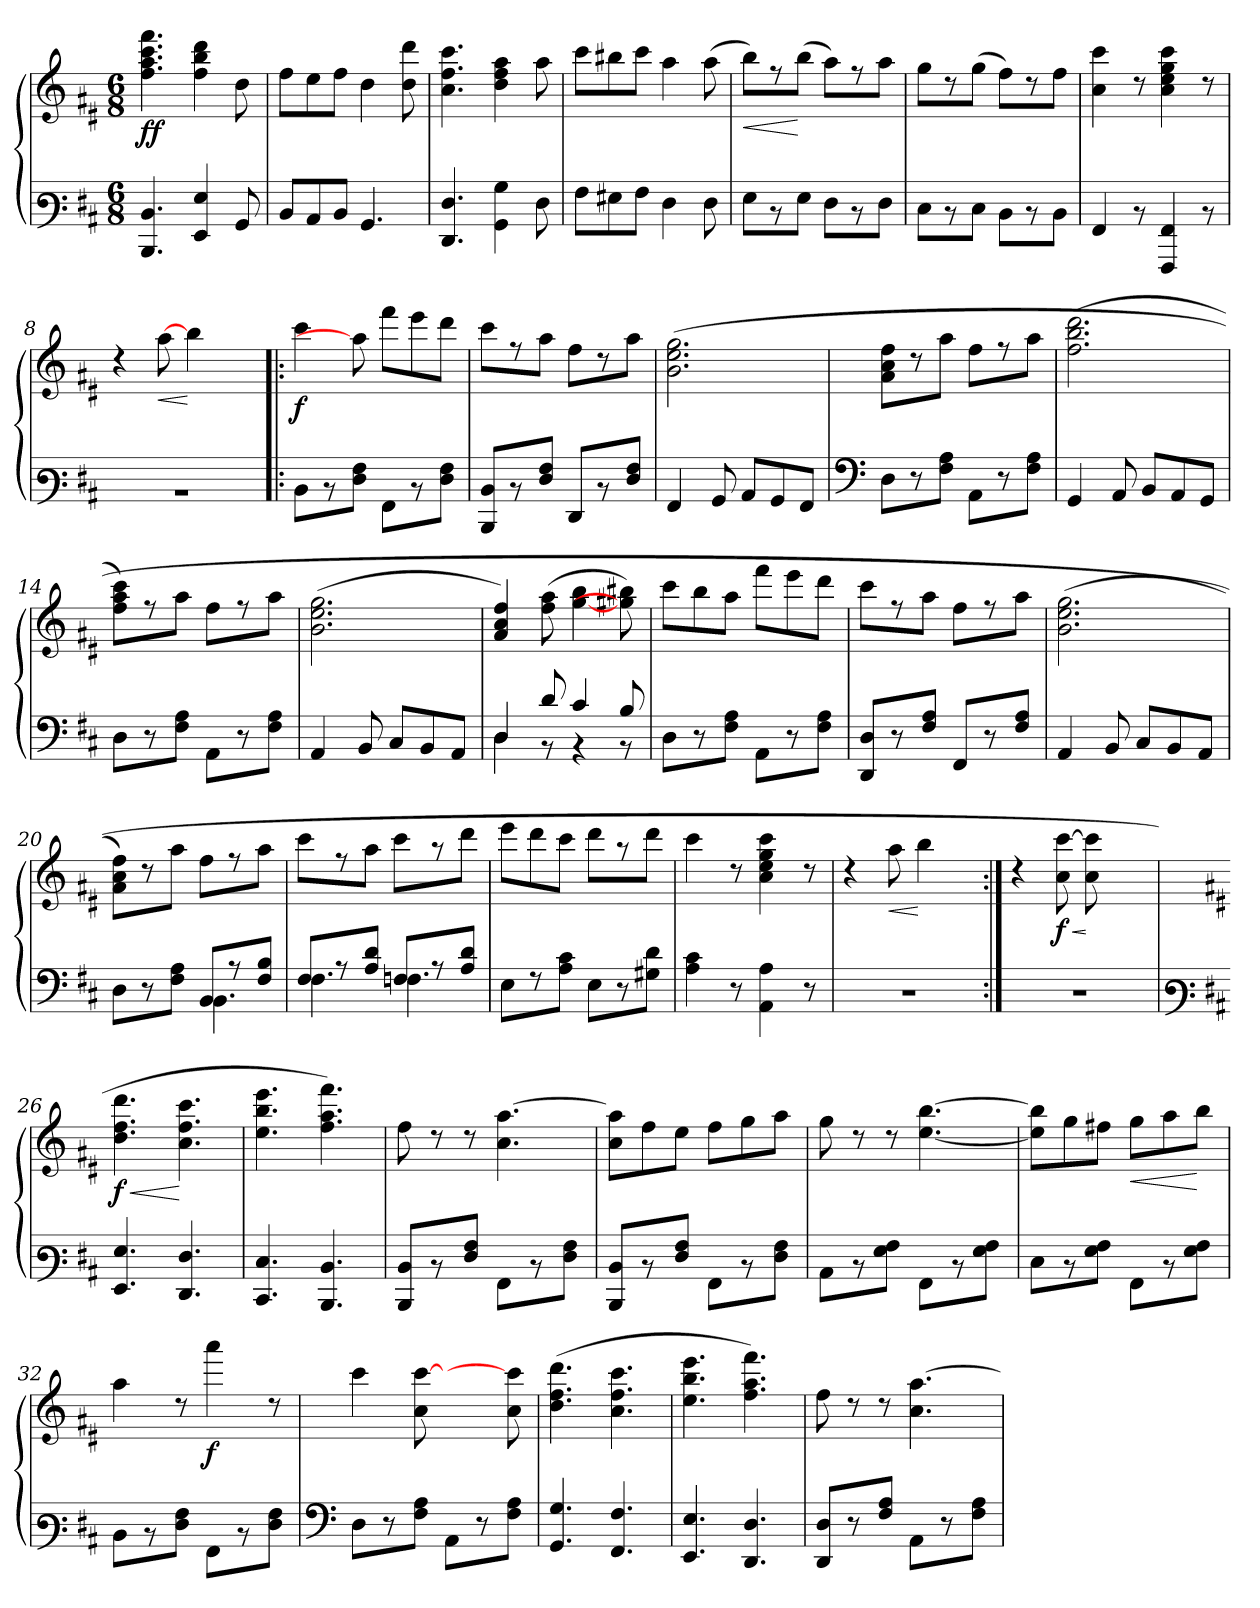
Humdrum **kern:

**kern	**kern	**dynam
*part1	*part1	*part1
*staff2	*staff1	*staff1/2
*clefF3	*clefG3	*
*k[f#c#]	*k[f#c#]	*
*M6/8	*M6/8	*
=1	=1	=1
!	!	!LO:DY:b
!	!	!LO:DY:n=1:b
4.DD/ 4.D/	4.dd\ 4.ff#\ 4.aa\ 4.ddd\	f f
4GG/ 4G/	4dd\ 4gg\ 4bb\	.
8BB/	8b\	.
=2	=2	=2
8D/L	8dd\L	.
8C#/	8cc#\	.
8D/J	8dd\J	.
4.BB/	4b\	.
.	8b\ 8bb\	.
=3	=3	=3
4.FF#/ 4.F#/	4.a\ 4.dd\ 4.aa\	.
4BB\ 4B\	4b\ 4dd\ 4ff#\	.
8F#\	8ff#\	.
=4	=4	=4
8A\L	8aa\L	.
8G#X\	8gg#X\	.
8A\J	8aa\J	.
4F#\	4ff#\	.
8F#\	(>8ff#\	.
=5	=5	=5
!	!	!LO:HP:b
8G\L	8gg\L)	<
8rD	8rdd	.
8G\J	(>8gg\J	[
8F#\L	8ff#\L)	.
8rD	8rdd	.
8F#\J	(>8ff#\J	.
!!LO:LB:g=z
=6	=6	=6
8E\L	8ee\L	.
8rD	8rb	.
8E\J	(>8ee\J	.
8D\L	8dd\L)	.
8rD	8rb	.
8D\J	8dd\J	.
=7	=7	=7
4AA/	4a\ 4aa\	.
8rD	8rb	.
4AAA/ 4AA/	4a\ 4cc#\ 4ee\ 4aa\	.
8rD	8rb	.
=8	=8	=8
2.rD	4rb	.
!	!	!LO:HP:b
.	[>8ff#\	<
.	4gg\	[
.	8ryy	.
=9!|:	=9!|:	=9!|:
!	!	!LO:DY:b
8D\L	4aa\	f
8rD	.	.
8F#\ 8A\J	8ff#\]	.
8AA\L	8ddd\L	.
8rD	8ccc#\	.
8F#\ 8A\J	8bb\J	.
=10	=10	=10
8DD/ 8D/L	8aa\L	.
8rD	8rdd	.
8F#/ 8A/J	8ff#\J	.
8FF#/L	8dd\L	.
8rD	8rb	.
8F#/ 8A/J	8ff#\J	.
=11	=11	=11
4AA/	(<2.g\ 2.cc#\ 2.ee\	.
8BB/	.	.
8C#/L	.	.
8BB/	.	.
8AA/J	.	.
!!LO:LB:g=z
=12	=12	=12
*clefF4	*	*
8D\L	8f#\ 8a\ 8dd\L	.
8r	8rb	.
8F#\ 8A\J	8ff#\J	.
8AA\L	8dd\L	.
8r	8rdd	.
8F#\ 8A\J	8ff#\J	.
=13	=13	=13
4GG/	(>2.dd\ 2.gg\ 2.bb\	.
8AA/	.	.
8BB/L	.	.
8AA/	.	.
8GG/J	.	.
=14	=14	=14
8D\L	8dd\ 8ff#\ 8aa\L)	.
8r	8rdd	.
8F#\ 8A\J	8ff#\J	.
8AA\L	8dd\L	.
8r	8rdd	.
8F#\ 8A\J	8ff#\J	.
=15	=15	=15
4AA/	(>2.g\ 2.cc#\ 2.ee\	.
8BB/	.	.
8C#/L	.	.
8BB/	.	.
8AA/J	.	.
=16	=16	=16
*^	*	*
4D/	4D\	4f#/ 4a/ 4dd/)	.
8d/	8rBB	(>8dd\ 8ff#\	.
4c#/	4rBB	[>4ee\ 4gg\	.
8B/	8rBB	8ee#X\] 8gg#X\)	.
*v	*v	*	*
=17	=17	=17
8D\L	8aa\L	.
8r	8gg\	.
8F#\ 8A\J	8ff#\J	.
8AA\L	8ddd\L	.
8r	8ccc#\	.
8F#\ 8A\J	8bb\J	.
=18	=18	=18
8DD/ 8D/L	8aa\L	.
8r	8rdd	.
8F#/ 8A/J	8ff#\J	.
8FF#/L	8dd\L	.
8r	8rdd	.
8F#/ 8A/J	8ff#\J	.
!!LO:LB:g=z
=19	=19	=19
4AA/	(>2.g\ 2.cc#\ 2.ee\	.
8BB/	.	.
8C#/L	.	.
8BB/	.	.
8AA/J	.	.
=20	=20	=20
*^	*	*
4.ryy	8D\L	8f#\ 8a\ 8dd\L)	.
.	8r	8rb	.
.	8F#\ 8A\J	8ff#\J	.
8BB/L	4.BB\	8dd\L	.
8rA	.	8rdd	.
8F#/ 8B/J	.	8ff#\J	.
=21	=21	=21	=21
8F#/L	4.F#\	8aa\L	.
8rA	.	8rdd	.
8A/ 8d/J	.	8ff#\J	.
8Fn/L	4.Fn\	8aa\L	.
8rA	.	8rff	.
8A/ 8d/J	.	8bb\J	.
*v	*v	*	*
=22	=22	=22
8E\L	8ccc#\L	.
8rF	8bb\	.
8A\ 8c#\J	8aa\J	.
8E\L	8bb\L	.
8r	8rff	.
8G#X\ 8d\J	8bb\J	.
=23	=23	=23
4A\ 4c#\	4aa\	.
8r	8rb	.
4AA\ 4A\	4a\ 4cc#\ 4ee\ 4aa\	.
8r	8rb	.
=24	=24	=24
2.rE	4rb	.
!	!	!LO:HP:b
.	8ff#\	<
.	4gg\	[
.	8ryy	.
=25:|!	=25:|!	=25:|!
2.rE	4rb	.
!	!	!LO:HP:b
!	!	!LO:DY:n=1:b
.	8a\ [>8aa\	< f
.	8a\ 8aa\]	[
.	4ryy	.
!!LO:PB:g=z
=26	=26	=26
*clefF3	*	*
*k[f#c#]	*k[f#c#]	*
!	!	!LO:HP:b
!	!	!LO:DY:n=1:b
4.GG/ 4.G/	4.b\ 4.dd\ 4.bb\	< f
4.FF#/ 4.F#/	4.a\ 4.dd\ 4.aa\	[
=27	=27	=27
4.EE/ 4.E/	4.cc#\ 4.gg\ 4.ccc#\	.
4.DD/ 4.D/)	4.dd\ 4.ff#\ 4.ddd\)	.
=28	=28	=28
8DD/ 8D/L	8dd\	.
8rD	8rb	.
8F#/ 8A/J	8rb	.
8AA\L	4.a\ [>4.ff#\	.
8rD	.	.
8F#\ 8A\J	.	.
=29	=29	=29
8DD/ 8D/L	8a\ 8ff#\]L	.
8rD	8dd\	.
8F#/ 8A/J	8cc#\J	.
8AA\L	8dd\L	.
8rD	8ee\	.
8F#\ 8A\J	8ff#\J	.
=30	=30	=30
8C#\L	8ee\	.
8rD	8rb	.
8G\ 8A\J	8rb	.
8AA\L	[<4.cc#\ [>4.gg\	.
8rD	.	.
8G\ 8A\J	.	.
=31	=31	=31
8E\L	8cc#\] 8gg\]L	.
8rD	8ee\	.
8G\ 8A\J	8dd#X\J	.
!	!	!LO:HP:b
8AA\L	8ee\L	<
8rD	8ff#\	.
8G\ 8A\J	8gg\J	[
=32	=32	=32
8D\L	4ff#\	.
8rD	.	.
8F#\ 8A\J	8rb	.
!	!	!LO:DY:b
8AA\L	4fff#\	f
8rD	.	.
8F#\ 8A\J	8rb	.
!!LO:LB:g=z
=33	=33	=33
*clefF4	*	*
8D\L	4aa\	.
8r	.	.
8F#\ 8A\J	8a\ [>8aa\	.
8AA\L	4ryy	.
8r	.	.
8F#\ 8A\J	8a\ 8aa\]	.
=34	=34	=34
4.GG/ 4.G/	(>4.b\ 4.dd\ 4.bb\	.
4.FF#/ 4.F#/	4.a\ 4.dd\ 4.aa\	.
=35	=35	=35
4.EE/ 4.E/	4.cc#\ 4.gg\ 4.ccc#\	.
4.DD/ 4.D/	4.dd\ 4.ff#\ 4.ddd\)	.
=36	=36	=36
8DD/ 8D/L	8dd\	.
8r	8rb	.
8F#/ 8A/J	8rb	.
8AA\L	4.a\ [>4.ff#\	.
8r	.	.
8F#\ 8A\J	.	.
=	=	=
*-	*-	*-
